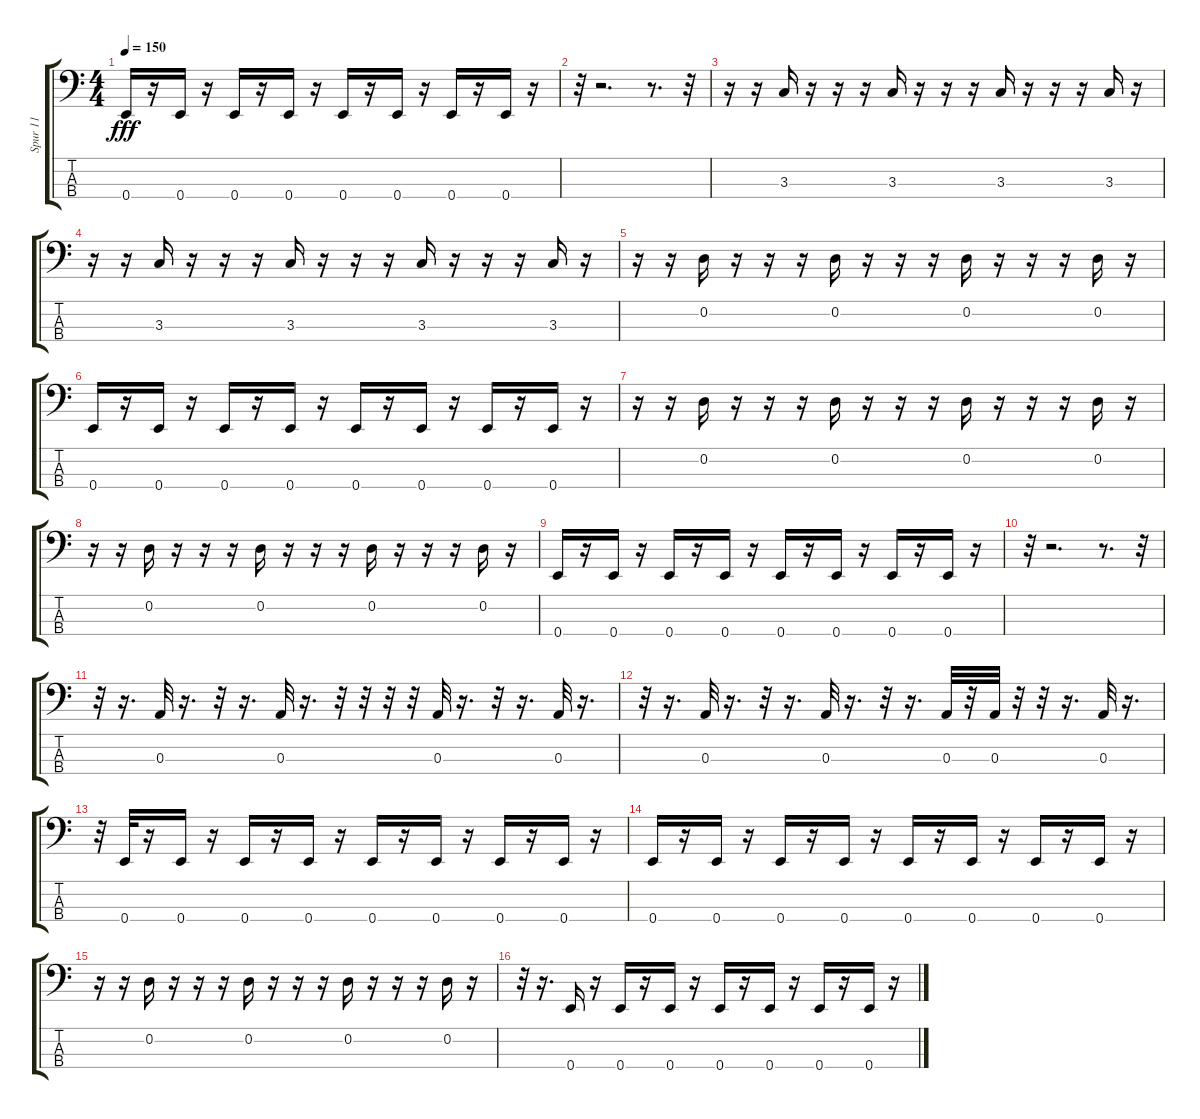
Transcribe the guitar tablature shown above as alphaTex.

\track ("Spur 11" "Spur 11") {instrument synthbass1}
\staff {score tabs}
\tuning (G2 D2 A1 E1) {hide}
\ts (4 4)
\tempo 150
\clef f4
\ks c
0.4.16{dy fff} r.16 0.4.16 r.16 0.4.16 r.16 0.4.16 r.16 0.4.16 r.16 0.4.16 r.16 0.4.16 r.16 0.4.16 r.16 |
r.32 r.2{d} r.8{d} r.32 |
r.16 r.16 3.3.16 r.16 r.16 r.16 3.3.16 r.16 r.16 r.16 3.3.16 r.16 r.16 r.16 3.3.16 r.16 |
r.16 r.16 3.3.16 r.16 r.16 r.16 3.3.16 r.16 r.16 r.16 3.3.16 r.16 r.16 r.16 3.3.16 r.16 |
r.16 r.16 0.2.16 r.16 r.16 r.16 0.2.16 r.16 r.16 r.16 0.2.16 r.16 r.16 r.16 0.2.16 r.16 |
0.4.16 r.16 0.4.16 r.16 0.4.16 r.16 0.4.16 r.16 0.4.16 r.16 0.4.16 r.16 0.4.16 r.16 0.4.16 r.16 |
r.16 r.16 0.2.16 r.16 r.16 r.16 0.2.16 r.16 r.16 r.16 0.2.16 r.16 r.16 r.16 0.2.16 r.16 |
r.16 r.16 0.2.16 r.16 r.16 r.16 0.2.16 r.16 r.16 r.16 0.2.16 r.16 r.16 r.16 0.2.16 r.16 |
0.4.16 r.16 0.4.16 r.16 0.4.16 r.16 0.4.16 r.16 0.4.16 r.16 0.4.16 r.16 0.4.16 r.16 0.4.16 r.16 |
r.32 r.2{d} r.8{d} r.32 |
r.32 r.16{d} 0.3.32 r.16{d} r.32 r.16{d} 0.3.32 r.16{d} r.32 r.32 r.32 r.32 0.3.32 r.16{d} r.32 r.16{d} 0.3.32 r.16{d} |
r.32 r.16{d} 0.3.32 r.16{d} r.32 r.16{d} 0.3.32 r.16{d} r.32 r.16{d} 0.3.32 r.32 0.3.32 r.32 r.32 r.16{d} 0.3.32 r.16{d} |
r.32 0.4.32 r.16 0.4.16 r.16 0.4.16 r.16 0.4.16 r.16 0.4.16 r.16 0.4.16 r.16 0.4.16 r.16 0.4.16 r.16 |
0.4.16 r.16 0.4.16 r.16 0.4.16 r.16 0.4.16 r.16 0.4.16 r.16 0.4.16 r.16 0.4.16 r.16 0.4.16 r.16 |
r.16 r.16 0.2.16 r.16 r.16 r.16 0.2.16 r.16 r.16 r.16 0.2.16 r.16 r.16 r.16 0.2.16 r.16 |
r.32 r.16{d} 0.4.16 r.16 0.4.16 r.16 0.4.16 r.16 0.4.16 r.16 0.4.16 r.16 0.4.16 r.16 0.4.16 r.16
